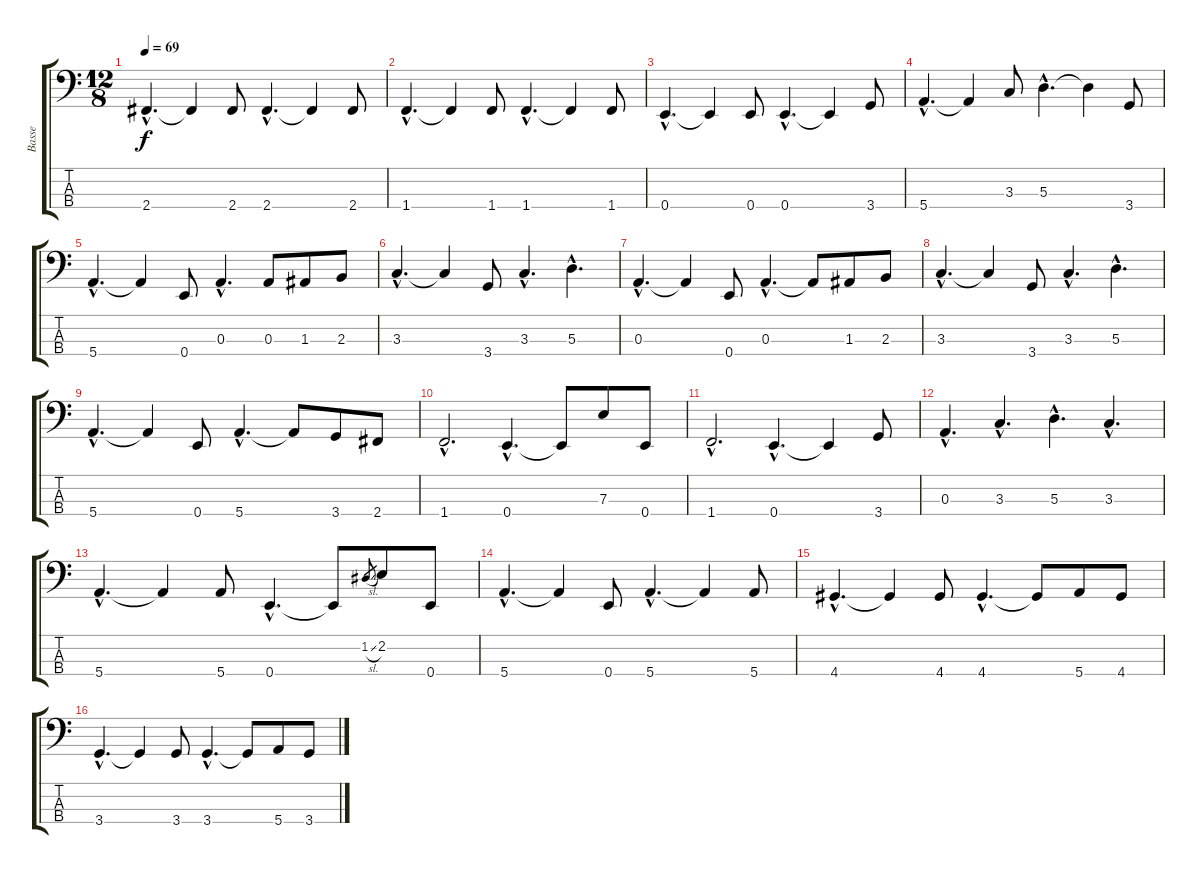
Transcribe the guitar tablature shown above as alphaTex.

\track ("Basse" "Basse") {instrument electricbassfinger}
\staff {score tabs}
\tuning (G2 D2 A1 E1) {hide}
\ts (12 8)
\tempo 69
\clef f4
\ks c
2.4{hac}.4{d dy f} 2.4{t}.4 2.4.8 2.4{hac}.4{d} 2.4{t}.4 2.4.8 |
1.4{hac}.4{d} 1.4{t}.4 1.4.8 1.4{hac}.4{d} 1.4{t}.4 1.4.8 |
0.4{hac}.4{d} 0.4{t}.4 0.4.8 0.4{hac}.4{d} 0.4{t}.4 3.4.8 |
5.4{hac}.4{d} 5.4{t}.4 3.3.8 5.3{hac}.4{d} 5.3{t}.4 3.4.8 |
5.4{hac}.4{d} 5.4{t}.4 0.4.8 0.3{hac}.4{d} 0.3.8 1.3.8 2.3.8 |
3.3{hac}.4{d} 3.3{t}.4 3.4.8 3.3{hac}.4{d} 5.3{hac}.4{d} |
0.3{hac}.4{d} 0.3{t}.4 0.4.8 0.3{hac}.4{d} 0.3{t}.8 1.3.8 2.3.8 |
3.3{hac}.4{d} 3.3{t}.4 3.4.8 3.3{hac}.4{d} 5.3{hac}.4{d} |
5.4{hac}.4{d} 5.4{t}.4 0.4.8 5.4{hac}.4{d} 5.4{t}.8 3.4.8 2.4.8 |
1.4{hac}.2{d} 0.4{hac}.4{d} 0.4{t}.8 7.3.8 0.4.8 |
1.4{hac}.2{d} 0.4{hac}.4{d} 0.4{t}.4 3.4.8 |
0.3{hac}.4{d} 3.3{hac}.4{d} 5.3{hac}.4{d} 3.3{hac}.4{d} |
5.4{hac}.4{d} 5.4{t}.4 5.4.8 0.4{hac}.4{d} 0.4{t}.8 1.2{sl}.8{gr} 2.2.8 0.4.8 |
5.4{hac}.4{d} 5.4{t}.4 0.4.8 5.4{hac}.4{d} 5.4{t}.4 5.4.8 |
4.4{hac}.4{d} 4.4{t}.4 4.4.8 4.4{hac}.4{d} 4.4{t}.8 5.4.8 4.4.8 |
3.4{hac}.4{d} 3.4{t}.4 3.4.8 3.4{hac}.4{d} 3.4{t}.8 5.4.8 3.4.8
